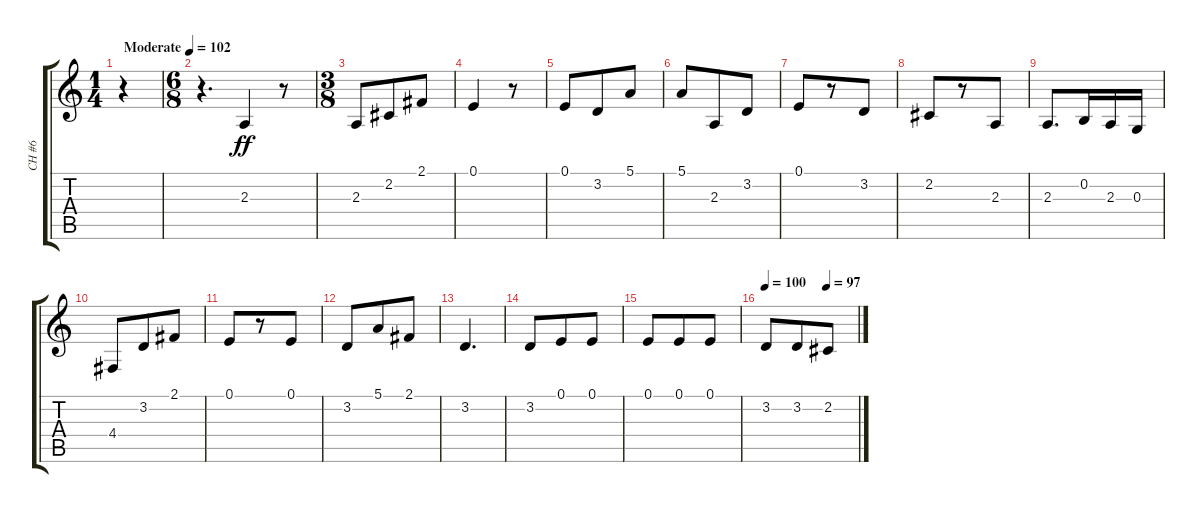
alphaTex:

\track ("CH #6" "CH #6") {instrument stringensemble1}
\staff {score tabs}
\tuning (E4 B3 G3 D3 A2 E2) {hide}
\ts (1 4)
\tempo (102 "Moderate")
\clef g2
\ks c
r.4{dy ff instrument stringensemble1} |
\ts (6 8)
r.4{d} 2.3.4{balance 8} r.8 |
\ts (3 8)
2.3.8 2.2.8 2.1.8 |
0.1.4 r.8 |
0.1.8 3.2.8 5.1.8 |
5.1.8 2.3.8 3.2.8 |
0.1.8 r.8 3.2.8 |
2.2.8 r.8 2.3.8 |
2.3.8{d} 0.2.16 2.3.16 0.3.16 |
4.4.8 3.2.8 2.1.8 |
0.1.8 r.8 0.1.8 |
3.2.8 5.1.8 2.1.8 |
3.2.4{d} |
3.2.8 0.1.8 0.1.8 |
0.1.8 0.1.8 0.1.8 |
\tempo 100
\tempo (97 0.6666666666666666)
3.2.8 3.2.8 2.2.8
